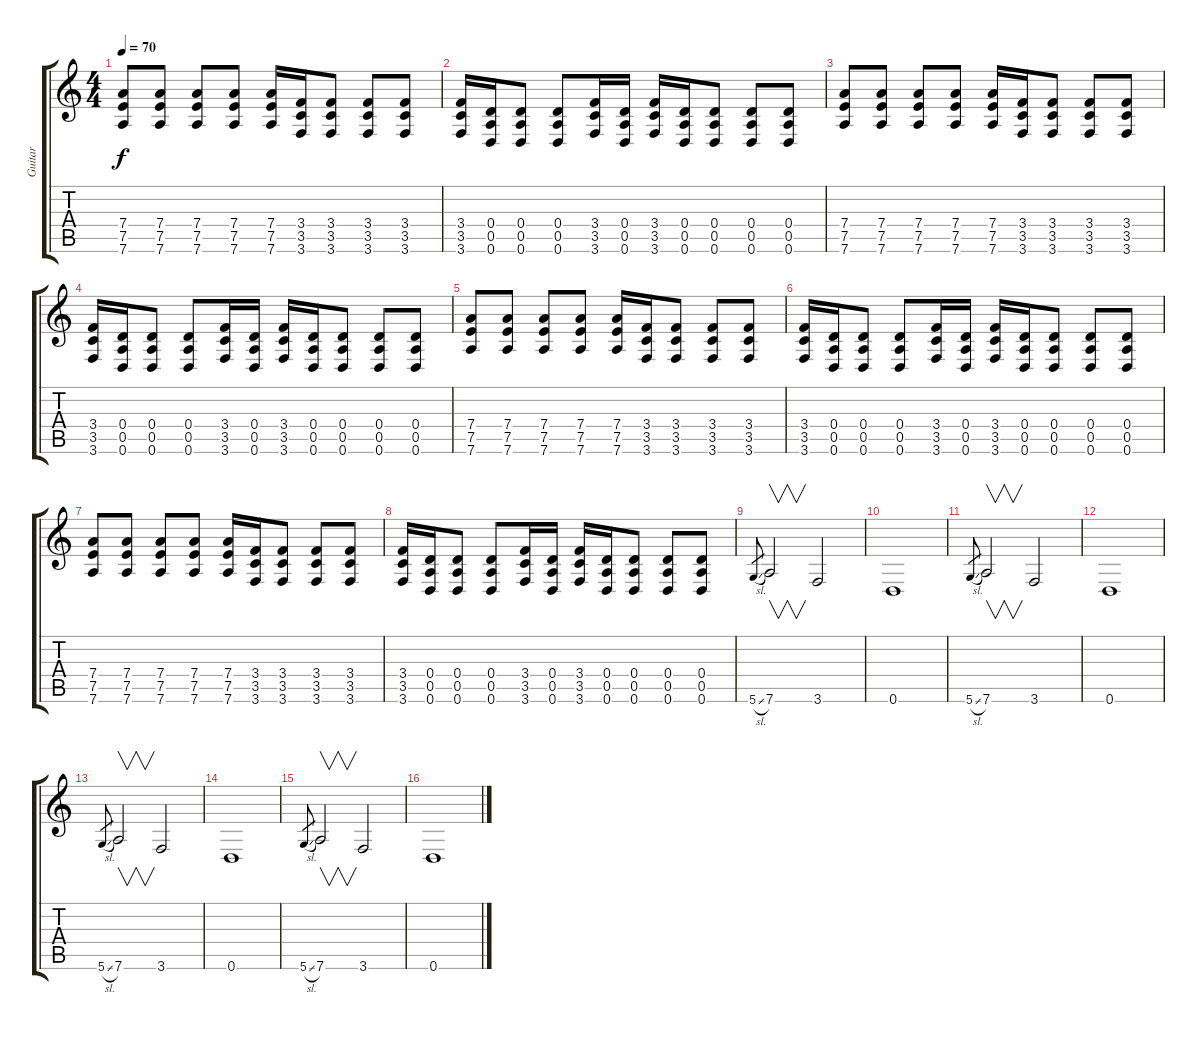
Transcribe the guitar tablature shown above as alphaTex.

\track ("Guitar" "Guitar") {instrument distortionguitar}
\staff {score tabs}
\tuning (E4 B3 G3 D3 A2 D2) {hide}
\ts (4 4)
\tempo 70
\clef g2
\ks c
(7.4 7.5 7.6).8{dy f} (7.4 7.5 7.6).8 (7.4 7.5 7.6).8 (7.4 7.5 7.6).8 (7.4 7.5 7.6).16 (3.4 3.5 3.6).16 (3.4 3.5 3.6).8 (3.4 3.5 3.6).8 (3.4 3.5 3.6).8 |
(3.4 3.5 3.6).16 (0.4 0.5 0.6).16 (0.4 0.5 0.6).8 (0.4 0.5 0.6).8 (3.4 3.5 3.6).16 (0.4 0.5 0.6).16 (3.4 3.5 3.6).16 (0.4 0.5 0.6).16 (0.4 0.5 0.6).8 (0.4 0.5 0.6).8 (0.4 0.5 0.6).8 |
(7.4 7.5 7.6).8 (7.4 7.5 7.6).8 (7.4 7.5 7.6).8 (7.4 7.5 7.6).8 (7.4 7.5 7.6).16 (3.4 3.5 3.6).16 (3.4 3.5 3.6).8 (3.4 3.5 3.6).8 (3.4 3.5 3.6).8 |
(3.4 3.5 3.6).16 (0.4 0.5 0.6).16 (0.4 0.5 0.6).8 (0.4 0.5 0.6).8 (3.4 3.5 3.6).16 (0.4 0.5 0.6).16 (3.4 3.5 3.6).16 (0.4 0.5 0.6).16 (0.4 0.5 0.6).8 (0.4 0.5 0.6).8 (0.4 0.5 0.6).8 |
(7.4 7.5 7.6).8 (7.4 7.5 7.6).8 (7.4 7.5 7.6).8 (7.4 7.5 7.6).8 (7.4 7.5 7.6).16 (3.4 3.5 3.6).16 (3.4 3.5 3.6).8 (3.4 3.5 3.6).8 (3.4 3.5 3.6).8 |
(3.4 3.5 3.6).16 (0.4 0.5 0.6).16 (0.4 0.5 0.6).8 (0.4 0.5 0.6).8 (3.4 3.5 3.6).16 (0.4 0.5 0.6).16 (3.4 3.5 3.6).16 (0.4 0.5 0.6).16 (0.4 0.5 0.6).8 (0.4 0.5 0.6).8 (0.4 0.5 0.6).8 |
(7.4 7.5 7.6).8 (7.4 7.5 7.6).8 (7.4 7.5 7.6).8 (7.4 7.5 7.6).8 (7.4 7.5 7.6).16 (3.4 3.5 3.6).16 (3.4 3.5 3.6).8 (3.4 3.5 3.6).8 (3.4 3.5 3.6).8 |
(3.4 3.5 3.6).16 (0.4 0.5 0.6).16 (0.4 0.5 0.6).8 (0.4 0.5 0.6).8 (3.4 3.5 3.6).16 (0.4 0.5 0.6).16 (3.4 3.5 3.6).16 (0.4 0.5 0.6).16 (0.4 0.5 0.6).8 (0.4 0.5 0.6).8 (0.4 0.5 0.6).8 |
5.6{sl}.8{gr} 7.6.2{v} 3.6.2 |
0.6.1 |
5.6{sl}.8{gr} 7.6.2{v} 3.6.2 |
0.6.1 |
5.6{sl}.8{gr} 7.6.2{v} 3.6.2 |
0.6.1 |
5.6{sl}.8{gr} 7.6.2{v} 3.6.2 |
0.6.1
